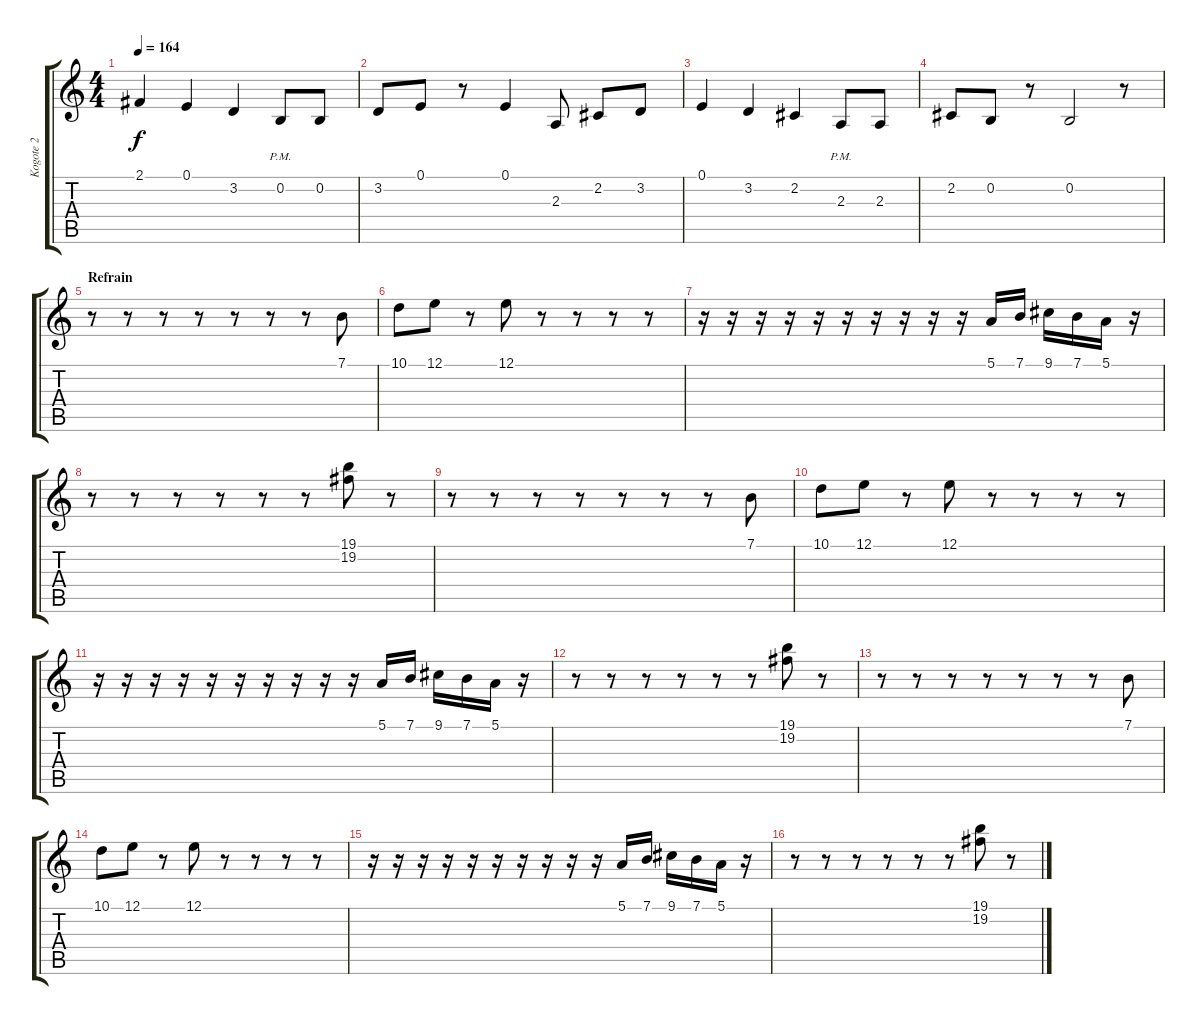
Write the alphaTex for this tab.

\track ("Kogote 2" "Kogote 2") {instrument trombone}
\staff {score tabs}
\tuning (E4 B3 G3 D3 A2 E2) {hide}
\ts (4 4)
\tempo 164
\clef g2
\ks c
2.1.4{dy f} 0.1.4 3.2.4 0.2{pm}.8 0.2.8 |
3.2.8 0.1.8 r.8 0.1.4 2.3.8 2.2.8 3.2.8 |
0.1.4 3.2.4 2.2.4 2.3{pm}.8 2.3.8 |
2.2.8 0.2.8 r.8 0.2.2 r.8 |
\section ("" "Refrain")
r.8{instrument brasssection} r.8 r.8 r.8 r.8 r.8 r.8 7.1.8 |
10.1.8 12.1.8 r.8 12.1.8 r.8 r.8 r.8 r.8 |
r.16 r.16 r.16 r.16 r.16 r.16 r.16 r.16 r.16 r.16 5.1.16 7.1.16 9.1.16 7.1.16 5.1.16 r.16 |
r.8 r.8 r.8 r.8 r.8 r.8 (19.1 19.2).8 r.8 |
r.8 r.8 r.8 r.8 r.8 r.8 r.8 7.1.8 |
10.1.8 12.1.8 r.8 12.1.8 r.8 r.8 r.8 r.8 |
r.16 r.16 r.16 r.16 r.16 r.16 r.16 r.16 r.16 r.16 5.1.16 7.1.16 9.1.16 7.1.16 5.1.16 r.16 |
r.8 r.8 r.8 r.8 r.8 r.8 (19.1 19.2).8 r.8 |
r.8{instrument brasssection} r.8 r.8 r.8 r.8 r.8 r.8 7.1.8 |
10.1.8 12.1.8 r.8 12.1.8 r.8 r.8 r.8 r.8 |
r.16 r.16 r.16 r.16 r.16 r.16 r.16 r.16 r.16 r.16 5.1.16 7.1.16 9.1.16 7.1.16 5.1.16 r.16 |
r.8 r.8 r.8 r.8 r.8 r.8 (19.1 19.2).8 r.8
